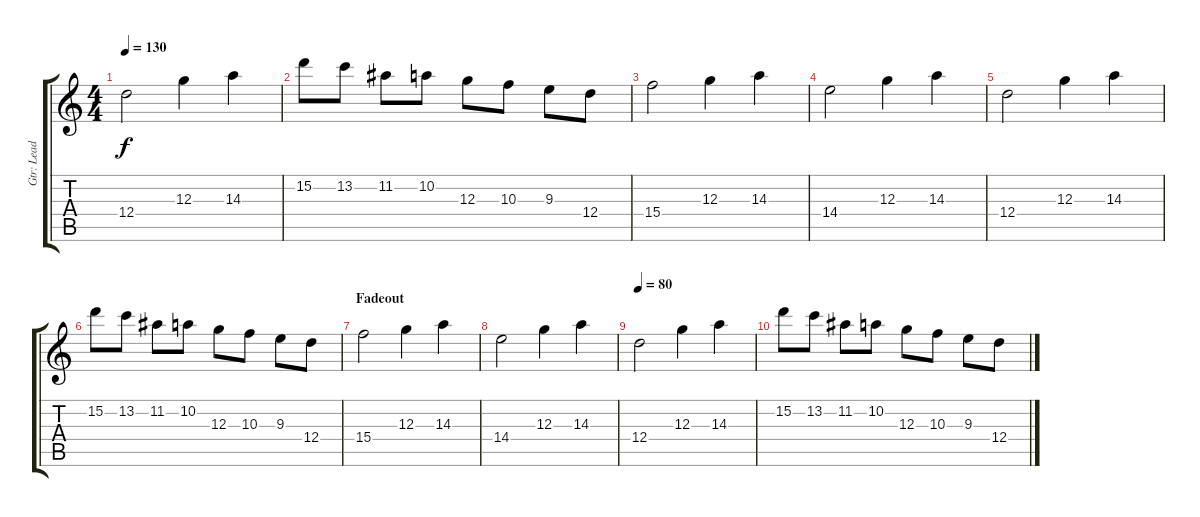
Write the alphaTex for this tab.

\track ("Gtr: Lead" "Gtr: Lead") {instrument overdrivenguitar}
\staff {score tabs}
\tuning (E4 B3 G3 D3 A2 E2) {hide}
\ts (4 4)
\tempo 130
\clef g2
\ks c
12.4.2{dy f} 12.3.4 14.3.4 |
15.2.8 13.2.8 11.2.8 10.2.8 12.3.8 10.3.8 9.3.8 12.4.8 |
15.4.2 12.3.4 14.3.4 |
14.4.2 12.3.4 14.3.4 |
12.4.2 12.3.4 14.3.4 |
15.2.8 13.2.8 11.2.8 10.2.8 12.3.8 10.3.8 9.3.8 12.4.8 |
\section ("" "Fadeout")
15.4.2{volume 0} 12.3.4 14.3.4 |
14.4.2 12.3.4 14.3.4 |
\tempo 80
12.4.2 12.3.4 14.3.4 |
15.2.8 13.2.8 11.2.8 10.2.8 12.3.8 10.3.8 9.3.8 12.4.8
